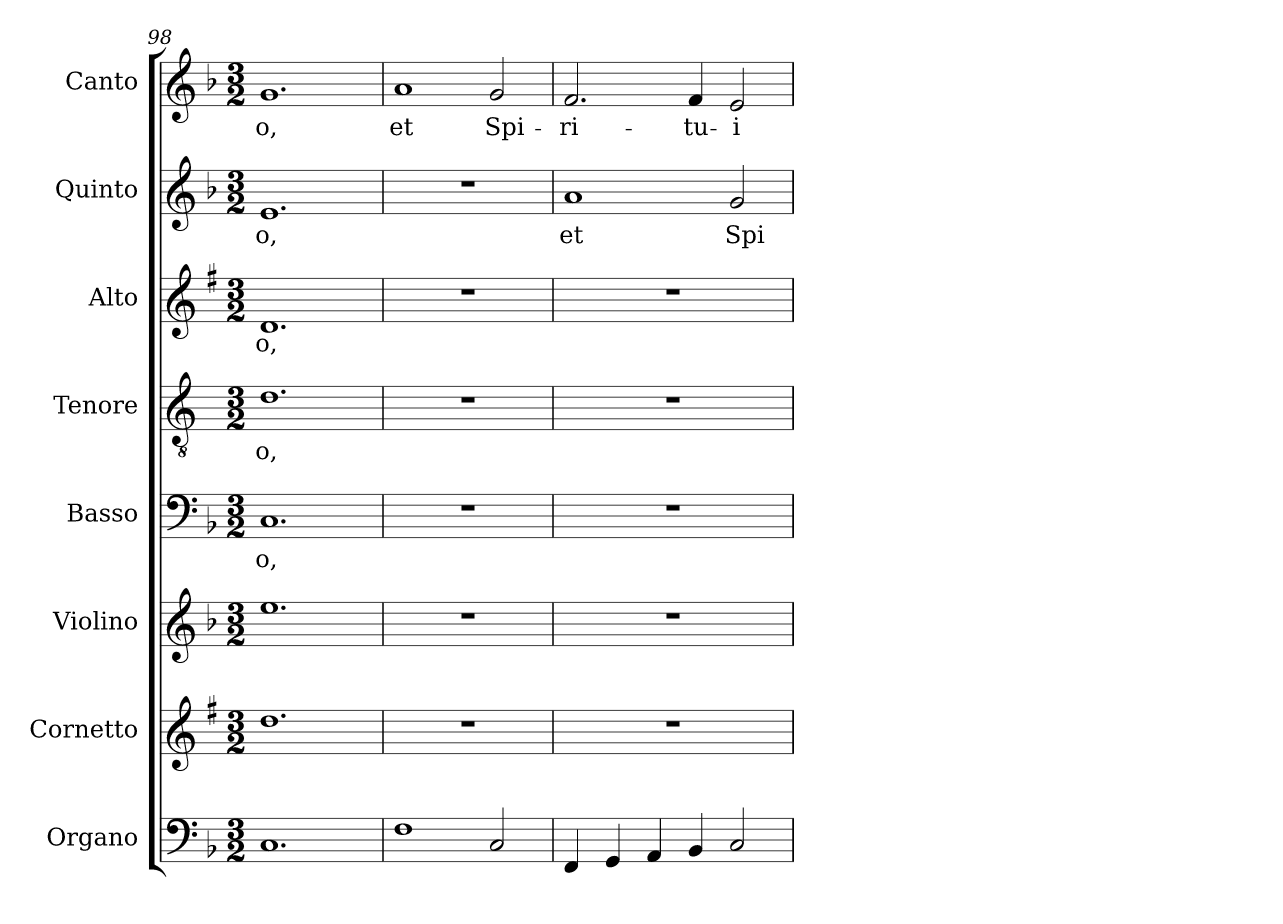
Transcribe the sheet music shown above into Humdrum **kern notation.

**kern	**kern	**kern	**kern	**text	**kern	**text	**kern	**text	**kern	**text	**kern	**text
*part8	*part7	*part6	*part5	*part5	*part4	*part4	*part3	*part3	*part2	*part2	*part1	*part1
*staff8	*staff7	*staff6	*staff5	*staff5	*staff4	*staff4	*staff3	*staff3	*staff2	*staff2	*staff1	*staff1
*I"Organo	*I"Cornetto	*I"Violino	*I"Basso	*	*I"Tenore	*	*I"Alto	*	*I"Quinto	*	*I"Canto	*
*I'Or	*I'Cto.	*I'Vln.	*I'B	*	*I'T	*	*I'A	*	*	*	*I'C	*
*clefF4	*clefG2	*clefG2	*clefF4	*	*clefGv2	*	*clefG2	*	*clefG2	*	*clefG2	*
*	*ITrd1c2	*	*	*	*ITrd4c7	*	*ITrd1c2	*	*	*	*	*
*k[b-]	*k[b-]	*k[b-]	*k[b-]	*	*k[b-]	*	*k[b-]	*	*k[b-]	*	*k[b-]	*
*F:	*F:	*F:	*F:	*	*F:	*	*F:	*	*F:	*	*F:	*
*M3/2	*M3/2	*M3/2	*M3/2	*	*M3/2	*	*M3/2	*	*M3/2	*	*M3/2	*
=98	=98	=98	=98	=98	=98	=98	=98	=98	=98	=98	=98	=98
!	!	!	!	!LO:LY:b	!	!LO:LY:b	!	!LO:LY:b	!	!LO:LY:b	!	!LO:LY:b
1.C	1.cc	1.ee	1.C	-o,	1.G	-o,	1.c	-o,	1.e	-o,	1.g	-o,
=99	=99	=99	=99	=99	=99	=99	=99	=99	=99	=99	=99	=99
!	!	!	!	!	!	!	!	!	!	!	!	!LO:LY:b
1F	1.r	1.r	1.r	.	1.r	.	1.r	.	1.r	.	1a	et
!	!	!	!	!	!	!	!	!	!	!	!	!LO:LY:b
2C/	.	.	.	.	.	.	.	.	.	.	2g/	Spi-
=100	=100	=100	=100	=100	=100	=100	=100	=100	=100	=100	=100	=100
!	!	!	!	!	!	!	!	!	!	!LO:LY:b	!	!LO:LY:b
4FF/	1.r	1.r	1.r	.	1.r	.	1.r	.	1a	et	2.f/	-ri-
4GG/	.	.	.	.	.	.	.	.	.	.	.	.
4AA/	.	.	.	.	.	.	.	.	.	.	.	.
!	!	!	!	!	!	!	!	!	!	!	!	!LO:LY:b
4BB-/	.	.	.	.	.	.	.	.	.	.	4f/	-tu-
!	!	!	!	!	!	!	!	!	!	!LO:LY:b	!	!LO:LY:b
2C/	.	.	.	.	.	.	.	.	2g/	Spi-	2e/	-i
=	=	=	=	=	=	=	=	=	=	=	=	=
*-	*-	*-	*-	*-	*-	*-	*-	*-	*-	*-	*-	*-
